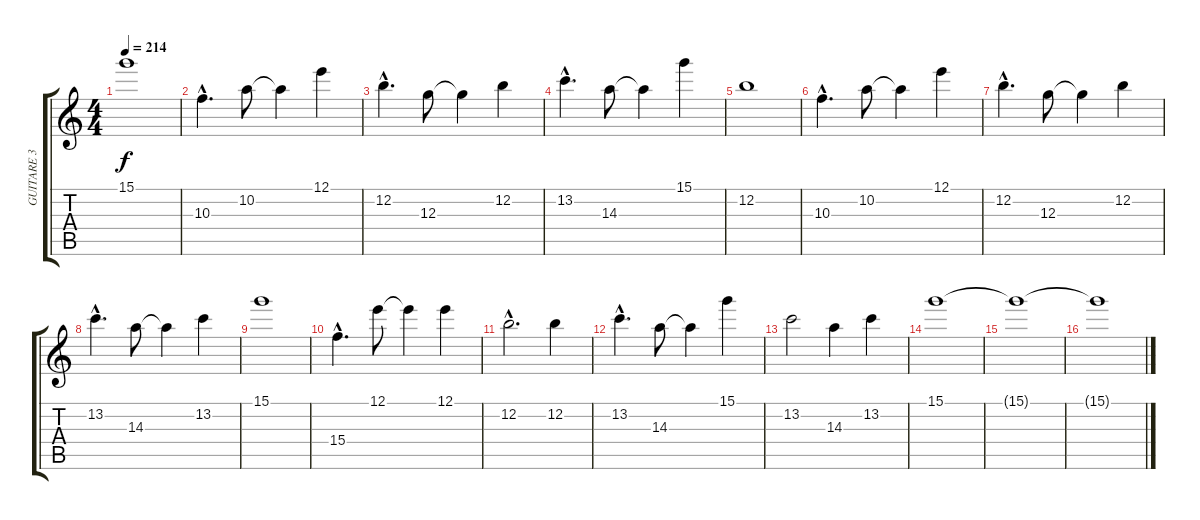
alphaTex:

\track ("GUITARE 3" "GUITARE 3") {instrument acousticguitarsteel}
\staff {score tabs}
\tuning (E4 B3 G3 D3 A2 E2) {hide}
\ts (4 4)
\tempo 214
\clef g2
\ks c
15.1.1{dy f} |
10.3{hac}.4{d} 10.2.8 10.2{t}.4 12.1.4 |
12.2{hac}.4{d} 12.3.8 12.3{t}.4 12.2.4 |
13.2{hac}.4{d} 14.3.8 14.3{t}.4 15.1.4 |
12.2.1 |
10.3{hac}.4{d} 10.2.8 10.2{t}.4 12.1.4 |
12.2{hac}.4{d} 12.3.8 12.3{t}.4 12.2.4 |
13.2{hac}.4{d} 14.3.8 14.3{t}.4 13.2.4 |
15.1.1 |
15.4{hac}.4{d} 12.1.8 12.1{t}.4 12.1.4 |
12.2{hac}.2{d} 12.2.4 |
13.2{hac}.4{d} 14.3.8 14.3{t}.4 15.1.4 |
13.2.2 14.3.4 13.2.4 |
15.1.1 |
15.1{t}.1 |
15.1{t}.1
